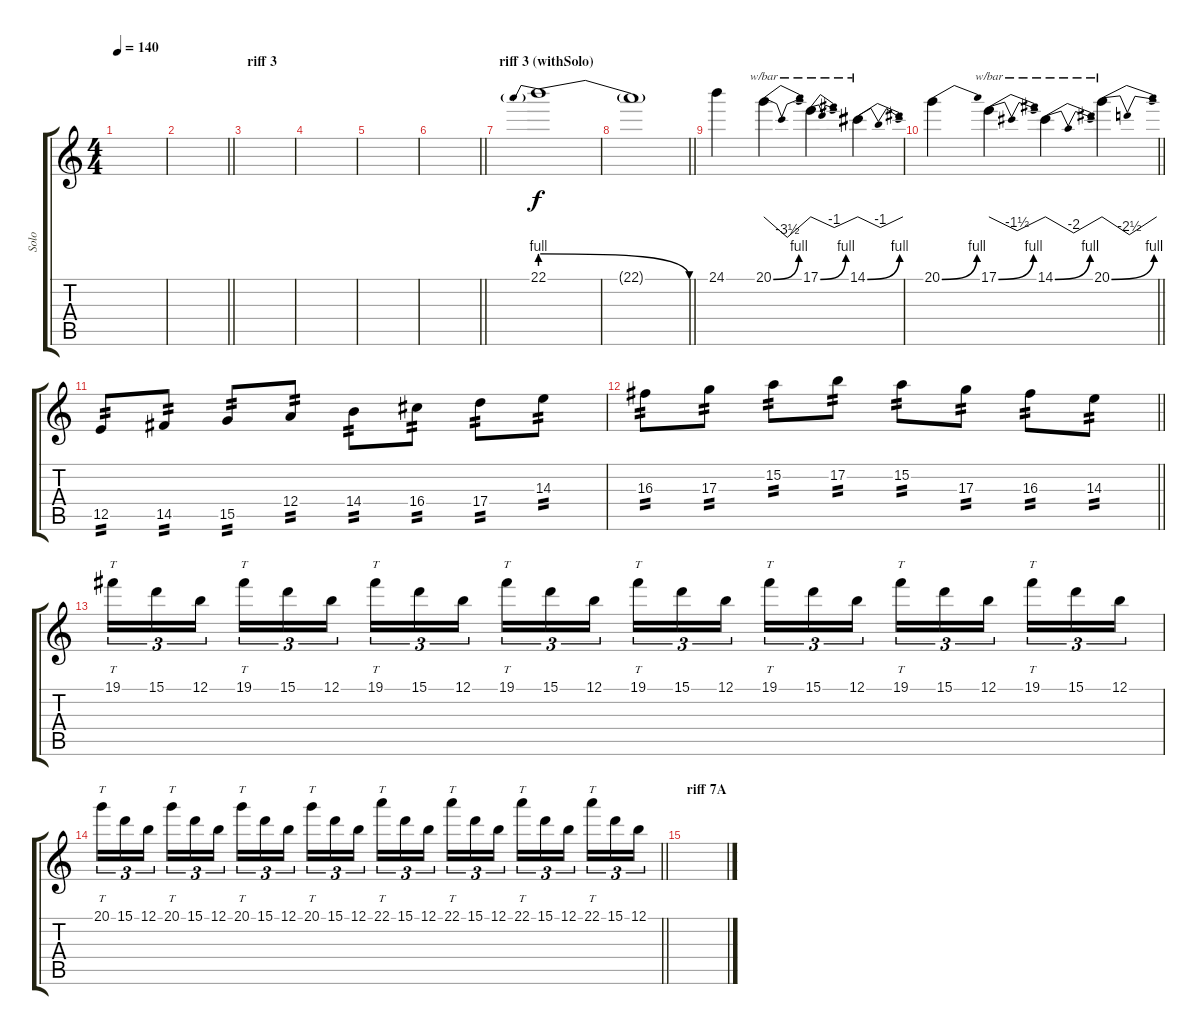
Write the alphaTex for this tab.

\track ("Solo" "Solo") {instrument overdrivenguitar}
\staff {score tabs}
\tuning (B3 Gb3 D3 A2 E2 B1) {hide}
\ts (4 4)
\tempo 140
\clef g2
\ks c
|
\barLineRight lightlight
|
\section ("" "riff 3")
|
|
|
\barLineRight lightlight
|
\section ("" "riff 3 (withSolo)")
22.1{be (prebendrelease 0 4 60 0)}.1 |
\barLineRight lightlight
22.1{t}.1 |
24.1.4 20.1{be (bend 0 0 60 4)}.4{tbe (dip default 0 0 29 -14 60 0)} 17.1{be (bend 0 0 60 4)}.4{tbe (dip default 0 0 30 -4 60 0)} 14.1{be (bend 0 0 60 4)}.4{tbe (dip default 0 0 30 -4 60 0)} |
\barLineRight lightlight
20.1{be (bend 0 0 60 4)}.4 17.1{be (bend 0 0 60 4)}.4{tbe (dip default 0 0 30 -6 60 0)} 14.1{be (bend 0 0 60 4)}.4{tbe (dip default 0 0 30 -8 60 0)} 20.1{be (bend 0 0 60 4)}.4{tbe (dip default 0 0 30 -10 60 0)} |
12.5.8{tp 2} 14.5.8{tp 2} 15.5.8{tp 2} 12.4.8{tp 2} 14.4.8{tp 2} 16.4.8{tp 2} 17.4.8{tp 2} 14.3.8{tp 2} |
\barLineRight lightlight
16.3.8{tp 2} 17.3.8{tp 2} 15.2.8{tp 2} 17.2.8{tp 2} 15.2.8{tp 2} 17.3.8{tp 2} 16.3.8{tp 2} 14.3.8{tp 2} |
19.1.16{tt tu (3 2)} 15.1.16{tu (3 2)} 12.1.16{tu (3 2) beam splitsecondary} 19.1.16{tt tu (3 2)} 15.1.16{tu (3 2)} 12.1.16{tu (3 2)} 19.1.16{tt tu (3 2)} 15.1.16{tu (3 2)} 12.1.16{tu (3 2) beam splitsecondary} 19.1.16{tt tu (3 2)} 15.1.16{tu (3 2)} 12.1.16{tu (3 2)} 19.1.16{tt tu (3 2)} 15.1.16{tu (3 2)} 12.1.16{tu (3 2) beam splitsecondary} 19.1.16{tt tu (3 2)} 15.1.16{tu (3 2)} 12.1.16{tu (3 2)} 19.1.16{tt tu (3 2)} 15.1.16{tu (3 2)} 12.1.16{tu (3 2) beam splitsecondary} 19.1.16{tt tu (3 2)} 15.1.16{tu (3 2)} 12.1.16{tu (3 2)} |
\barLineRight lightlight
20.1.16{tt tu (3 2)} 15.1.16{tu (3 2)} 12.1.16{tu (3 2) beam splitsecondary} 20.1.16{tt tu (3 2)} 15.1.16{tu (3 2)} 12.1.16{tu (3 2)} 20.1.16{tt tu (3 2)} 15.1.16{tu (3 2)} 12.1.16{tu (3 2) beam splitsecondary} 20.1.16{tt tu (3 2)} 15.1.16{tu (3 2)} 12.1.16{tu (3 2)} 22.1.16{tt tu (3 2)} 15.1.16{tu (3 2)} 12.1.16{tu (3 2) beam splitsecondary} 22.1.16{tt tu (3 2)} 15.1.16{tu (3 2)} 12.1.16{tu (3 2)} 22.1.16{tt tu (3 2)} 15.1.16{tu (3 2)} 12.1.16{tu (3 2) beam splitsecondary} 22.1.16{tt tu (3 2)} 15.1.16{tu (3 2)} 12.1.16{tu (3 2)} |
\section ("" "riff 7A")
